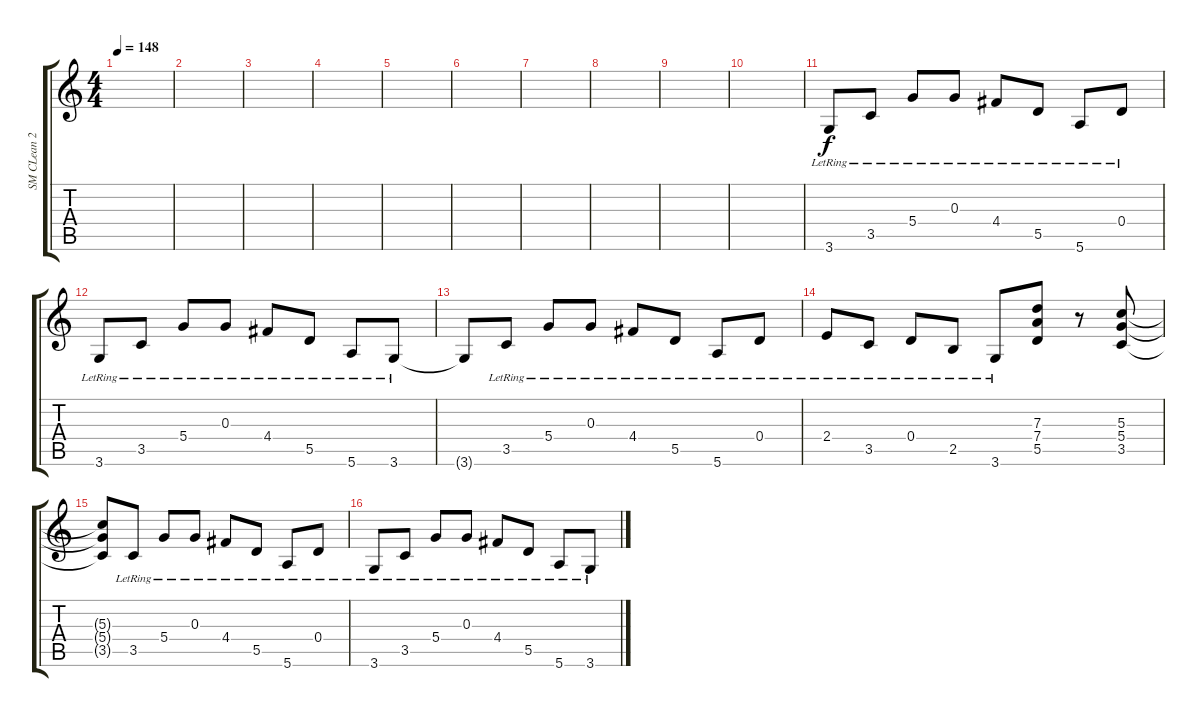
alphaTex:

\track ("SM CLean 2" "SM CLean 2") {instrument acousticguitarsteel}
\staff {score tabs}
\tuning (E4 B3 G3 D3 A2 E2) {hide}
\ts (4 4)
\tempo 148
\clef g2
\ks c
|
|
|
|
|
|
|
|
|
|
3.6{lr}.8 3.5{lr}.8 5.4{lr}.8 0.3{lr}.8 4.4{lr}.8 5.5{lr}.8 5.6{lr}.8 0.4{lr}.8 |
3.6{lr}.8 3.5{lr}.8 5.4{lr}.8 0.3{lr}.8 4.4{lr}.8 5.5{lr}.8 5.6{lr}.8 3.6{lr}.8 |
3.6{t}.8 3.5{lr}.8 5.4{lr}.8 0.3{lr}.8 4.4{lr}.8 5.5{lr}.8 5.6{lr}.8 0.4{lr}.8 |
2.4{lr}.8 3.5{lr}.8 0.4{lr}.8 2.5{lr}.8 3.6{lr}.8 (7.3 7.4 5.5).8 r.8 (5.3 5.4 3.5).8 |
(5.3{t} 5.4{t} 3.5{t}).8 3.5{lr}.8 5.4{lr}.8 0.3{lr}.8 4.4{lr}.8 5.5{lr}.8 5.6{lr}.8 0.4{lr}.8 |
3.6{lr}.8 3.5{lr}.8 5.4{lr}.8 0.3{lr}.8 4.4{lr}.8 5.5{lr}.8 5.6{lr}.8 3.6{lr}.8
